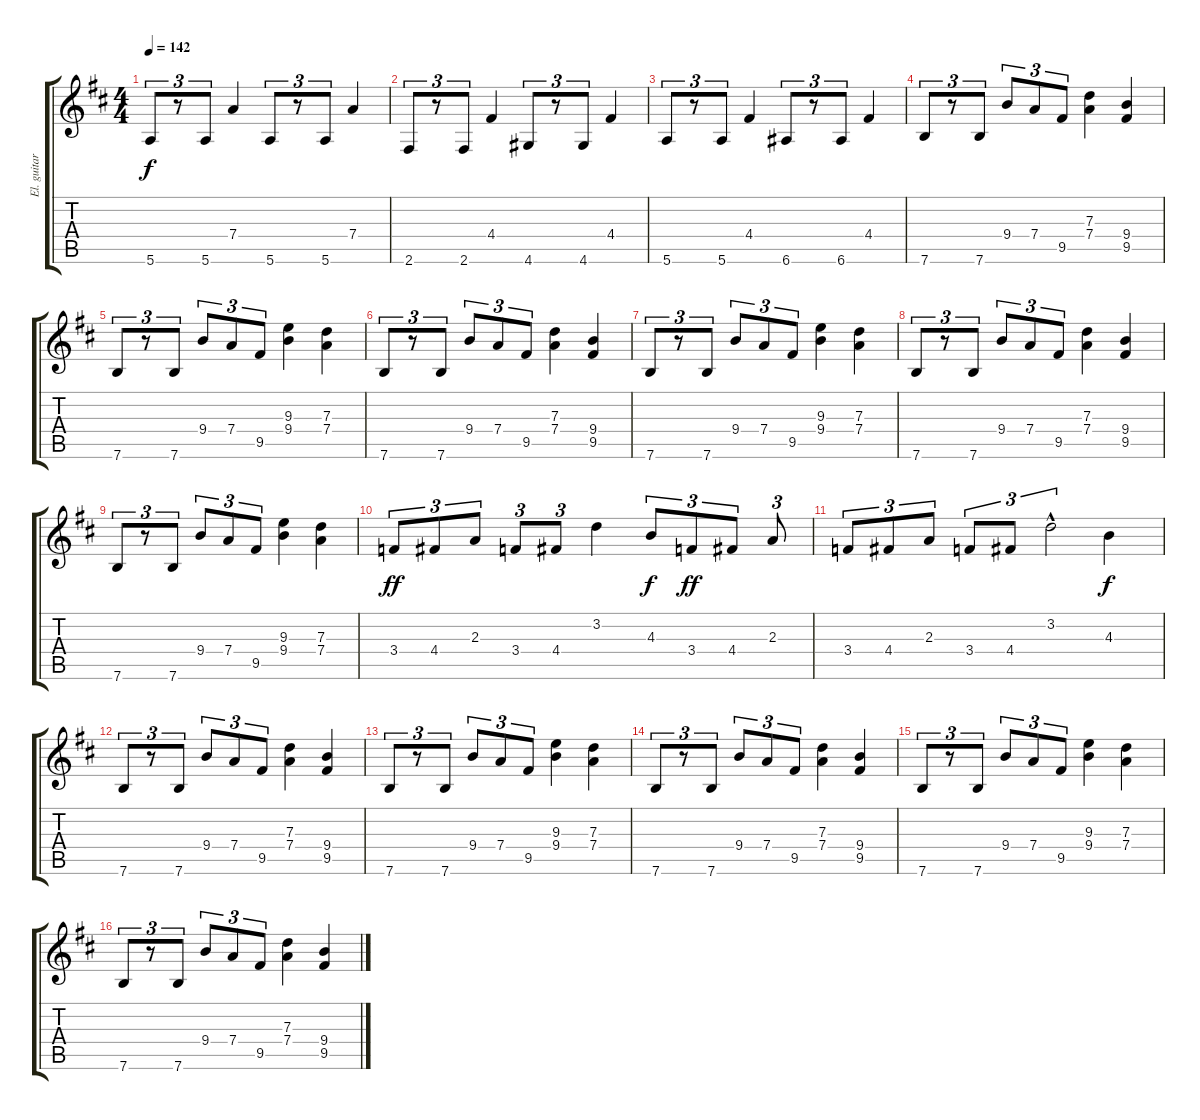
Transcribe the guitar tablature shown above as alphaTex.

\track ("El. guitar 1" "El. guitar") {instrument overdrivenguitar}
\staff {score tabs}
\tuning (E4 B3 G3 D3 A2 E2) {hide}
\ts (4 4)
\tempo 142
\clef g2
\ks bminor
5.6.8{tu (3 2) dy f} r.8{tu (3 2)} 5.6.8{tu (3 2)} 7.4.4 5.6.8{tu (3 2)} r.8{tu (3 2)} 5.6.8{tu (3 2)} 7.4.4 |
2.6.8{tu (3 2)} r.8{tu (3 2)} 2.6.8{tu (3 2)} 4.4.4 4.6.8{tu (3 2)} r.8{tu (3 2)} 4.6.8{tu (3 2)} 4.4.4 |
5.6.8{tu (3 2)} r.8{tu (3 2)} 5.6.8{tu (3 2)} 4.4.4 6.6.8{tu (3 2)} r.8{tu (3 2)} 6.6.8{tu (3 2)} 4.4.4 |
7.6.8{tu (3 2)} r.8{tu (3 2)} 7.6.8{tu (3 2)} 9.4.8{tu (3 2)} 7.4.8{tu (3 2)} 9.5.8{tu (3 2)} (7.3 7.4).4 (9.4 9.5).4 |
7.6.8{tu (3 2)} r.8{tu (3 2)} 7.6.8{tu (3 2)} 9.4.8{tu (3 2)} 7.4.8{tu (3 2)} 9.5.8{tu (3 2)} (9.3 9.4).4 (7.3 7.4).4 |
7.6.8{tu (3 2)} r.8{tu (3 2)} 7.6.8{tu (3 2)} 9.4.8{tu (3 2)} 7.4.8{tu (3 2)} 9.5.8{tu (3 2)} (7.3 7.4).4 (9.4 9.5).4 |
7.6.8{tu (3 2)} r.8{tu (3 2)} 7.6.8{tu (3 2)} 9.4.8{tu (3 2)} 7.4.8{tu (3 2)} 9.5.8{tu (3 2)} (9.3 9.4).4 (7.3 7.4).4 |
7.6.8{tu (3 2)} r.8{tu (3 2)} 7.6.8{tu (3 2)} 9.4.8{tu (3 2)} 7.4.8{tu (3 2)} 9.5.8{tu (3 2)} (7.3 7.4).4 (9.4 9.5).4 |
7.6.8{tu (3 2)} r.8{tu (3 2)} 7.6.8{tu (3 2)} 9.4.8{tu (3 2)} 7.4.8{tu (3 2)} 9.5.8{tu (3 2)} (9.3 9.4).4 (7.3 7.4).4 |
3.4.8{tu (3 2) dy ff} 4.4.8{tu (3 2)} 2.3.8{tu (3 2)} 3.4.8{tu (3 2)} 4.4.8{tu (3 2)} 3.2.4 4.3.8{tu (3 2) dy f} 3.4.8{tu (3 2) dy ff} 4.4.8{tu (3 2)} 2.3.8{tu (3 2)} |
3.4.8{tu (3 2)} 4.4.8{tu (3 2)} 2.3.8{tu (3 2)} 3.4.8{tu (3 2)} 4.4.8{tu (3 2)} 3.2{hac}.2{tu (3 2)} 4.3.4{dy f} |
7.6.8{tu (3 2)} r.8{tu (3 2)} 7.6.8{tu (3 2)} 9.4.8{tu (3 2)} 7.4.8{tu (3 2)} 9.5.8{tu (3 2)} (7.3 7.4).4 (9.4 9.5).4 |
7.6.8{tu (3 2)} r.8{tu (3 2)} 7.6.8{tu (3 2)} 9.4.8{tu (3 2)} 7.4.8{tu (3 2)} 9.5.8{tu (3 2)} (9.3 9.4).4 (7.3 7.4).4 |
7.6.8{tu (3 2)} r.8{tu (3 2)} 7.6.8{tu (3 2)} 9.4.8{tu (3 2)} 7.4.8{tu (3 2)} 9.5.8{tu (3 2)} (7.3 7.4).4 (9.4 9.5).4 |
7.6.8{tu (3 2)} r.8{tu (3 2)} 7.6.8{tu (3 2)} 9.4.8{tu (3 2)} 7.4.8{tu (3 2)} 9.5.8{tu (3 2)} (9.3 9.4).4 (7.3 7.4).4 |
7.6.8{tu (3 2)} r.8{tu (3 2)} 7.6.8{tu (3 2)} 9.4.8{tu (3 2)} 7.4.8{tu (3 2)} 9.5.8{tu (3 2)} (7.3 7.4).4 (9.4 9.5).4
